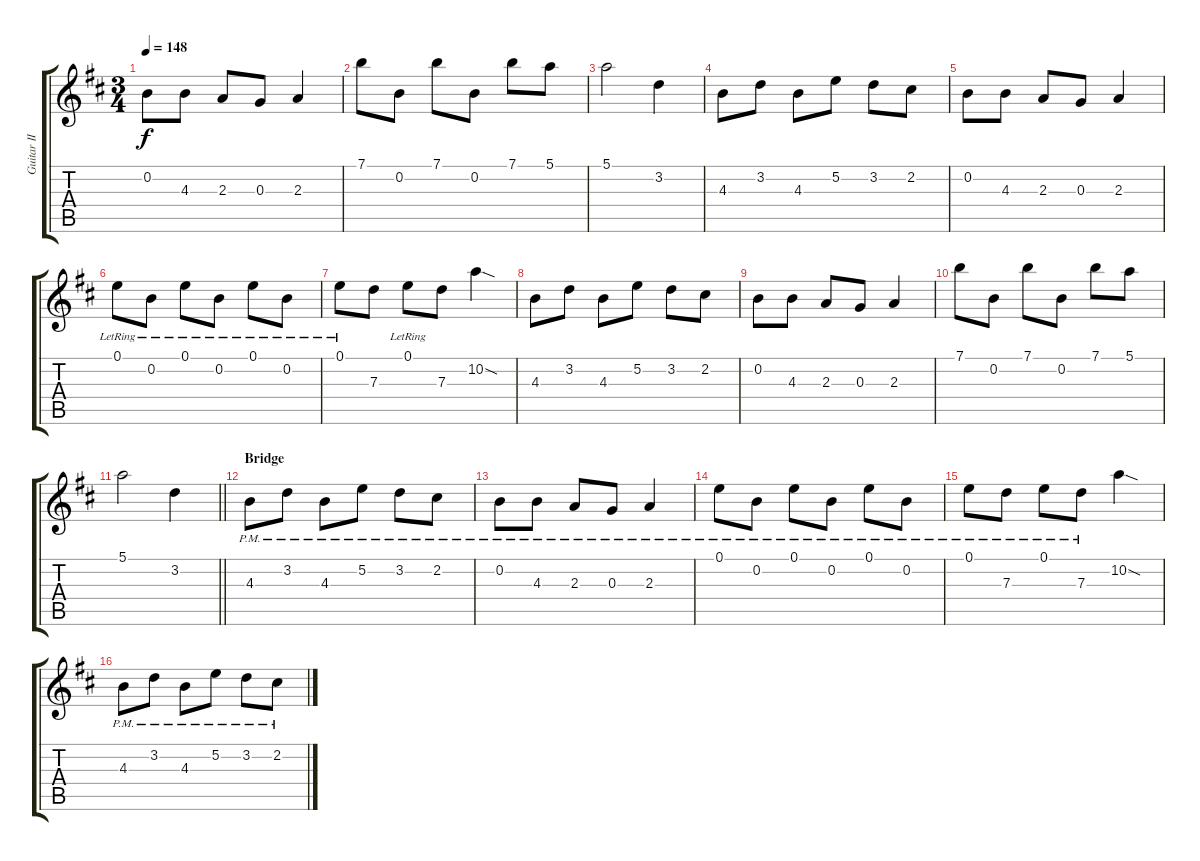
\track ("Guitar II" "Guitar II") {instrument distortionguitar}
\staff {score tabs}
\tuning (E4 B3 G3 D3 A2 E2) {hide}
\ts (3 4)
\tempo 148
\clef g2
\ks bminor
0.2.8{dy f} 4.3.8 2.3.8 0.3.8 2.3.4 |
7.1.8 0.2.8 7.1.8 0.2.8 7.1.8 5.1.8 |
5.1.2 3.2.4 |
4.3.8 3.2.8 4.3.8 5.2.8 3.2.8 2.2.8 |
0.2.8 4.3.8 2.3.8 0.3.8 2.3.4 |
0.1{lr}.8 0.2{lr}.8 0.1{lr}.8 0.2{lr}.8 0.1{lr}.8 0.2{lr}.8 |
0.1{lr}.8 7.3.8 0.1{lr}.8 7.3.8 10.2{sod}.4 |
4.3.8 3.2.8 4.3.8 5.2.8 3.2.8 2.2.8 |
0.2.8 4.3.8 2.3.8 0.3.8 2.3.4 |
7.1.8 0.2.8 7.1.8 0.2.8 7.1.8 5.1.8 |
\barLineRight lightlight
5.1.2 3.2.4 |
\section ("" "Bridge")
4.3{pm}.8 3.2{pm}.8 4.3{pm}.8 5.2{pm}.8 3.2{pm}.8 2.2{pm}.8 |
0.2{pm}.8 4.3{pm}.8 2.3{pm}.8 0.3{pm}.8 2.3{pm}.4 |
0.1{pm}.8 0.2{pm}.8 0.1{pm}.8 0.2{pm}.8 0.1{pm}.8 0.2{pm}.8 |
0.1{pm}.8 7.3{pm}.8 0.1{pm}.8 7.3{pm}.8 10.2{sod}.4 |
4.3{pm}.8 3.2{pm}.8 4.3{pm}.8 5.2{pm}.8 3.2{pm}.8 2.2{pm}.8
